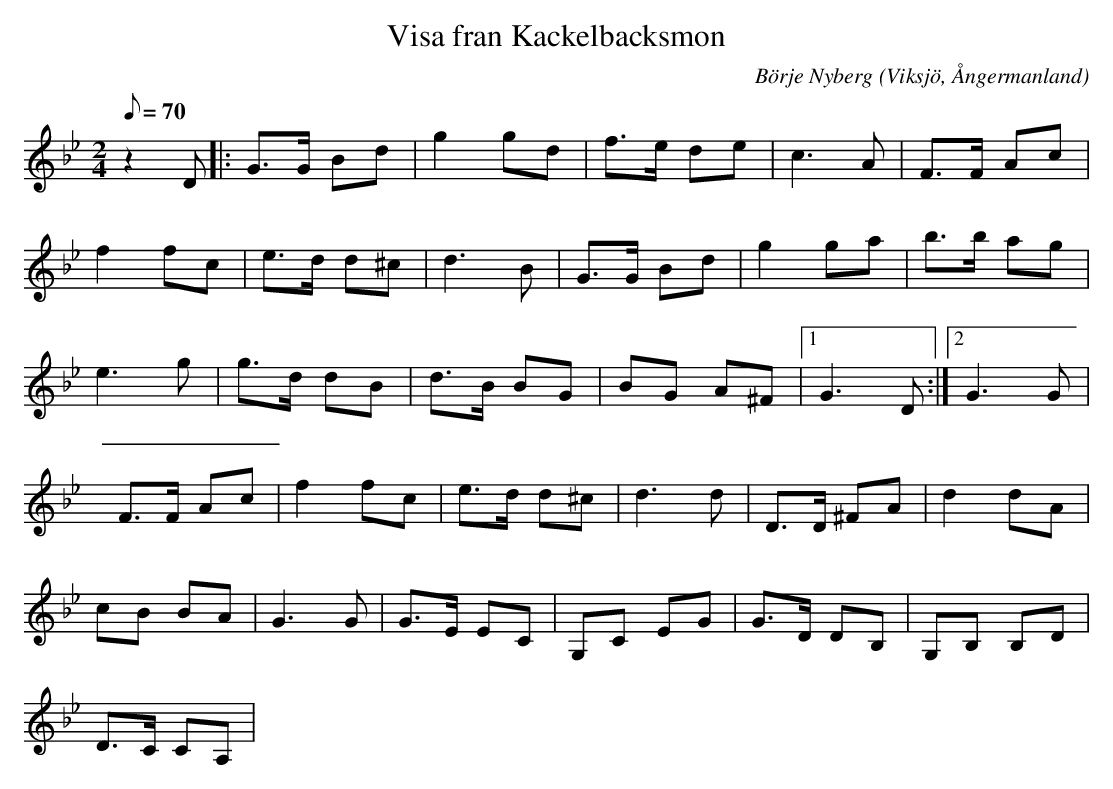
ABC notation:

X:1
T:Visa fran Kackelbacksmon
C:Börje Nyberg
O:Viksjö, Ångermanland
M:2/4
L:1/8
Q:70
K:Gm
z2 D|: G>G Bd | g2 gd | f>e de | c2>A2 | F>F Ac |
f2 fc | e>d d^c | d2>B2 | G>G Bd |g2 ga | b>b ag |
e2> g2 | g>d dB |d>B BG |BG A^F |1 G2> D2 :|2 G2> G2 |
F>F Ac | f2 fc | e>d d^c | d2>d2 | D>D ^FA | d2 dA |
cB BA |G2> G2 | G>E EC | G,C EG | G>D DB, | G,B, B,D |
D>C CA, |
